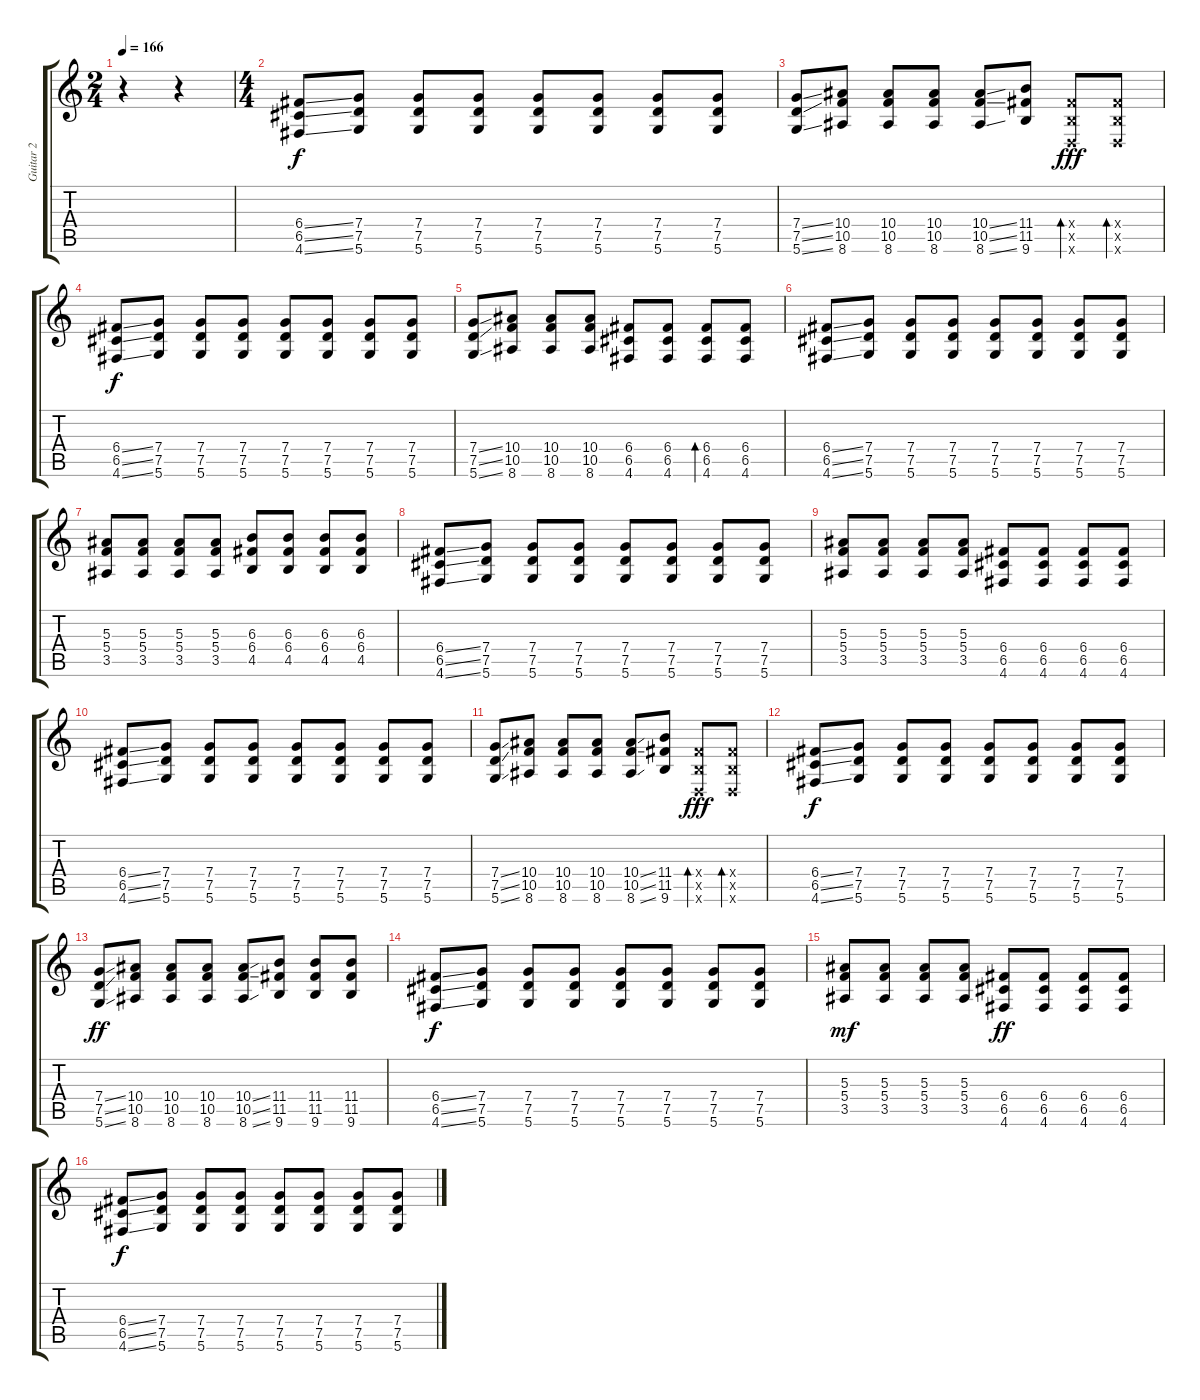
\track ("Guitar 2" "Guitar 2") {instrument overdrivenguitar}
\staff {score tabs}
\tuning (D4 A3 F3 C3 G2 D2) {hide}
\ts (2 4)
\tempo 166
\clef g2
\ks c
r.4{dy f instrument overdrivenguitar} r.4 |
\ts (4 4)
(6.4{ss} 6.5{ss} 4.6{ss}).8 (7.4 7.5 5.6).8 (7.4 7.5 5.6).8 (7.4 7.5 5.6).8 (7.4 7.5 5.6).8 (7.4 7.5 5.6).8 (7.4 7.5 5.6).8 (7.4 7.5 5.6).8 |
(7.4{ss} 7.5{ss} 5.6{ss}).8 (10.4 10.5 8.6).8 (10.4 10.5 8.6).8 (10.4 10.5 8.6).8 (10.4{ss} 10.5{ss} 8.6{ss}).8 (11.4 11.5 9.6).8 (6.4{x} 4.5{x} 0.6{x}).8{bd 60 dy fff} (6.4{x} 4.5{x} 0.6{x}).8{bd 60} |
(6.4{ss} 6.5{ss} 4.6{ss}).8{dy f} (7.4 7.5 5.6).8 (7.4 7.5 5.6).8 (7.4 7.5 5.6).8 (7.4 7.5 5.6).8 (7.4 7.5 5.6).8 (7.4 7.5 5.6).8 (7.4 7.5 5.6).8 |
(7.4{ss} 7.5{ss} 5.6{ss}).8 (10.4 10.5 8.6).8 (10.4 10.5 8.6).8 (10.4 10.5 8.6).8 (6.4 6.5 4.6).8 (6.4 6.5 4.6).8 (6.4 6.5 4.6).8{bd 60} (6.4 6.5 4.6).8 |
(6.4{ss} 6.5{ss} 4.6{ss}).8 (7.4 7.5 5.6).8 (7.4 7.5 5.6).8 (7.4 7.5 5.6).8 (7.4 7.5 5.6).8 (7.4 7.5 5.6).8 (7.4 7.5 5.6).8 (7.4 7.5 5.6).8 |
(5.3 5.4 3.5).8 (5.3 5.4 3.5).8 (5.3 5.4 3.5).8 (5.3 5.4 3.5).8 (6.3 6.4 4.5).8 (6.3 6.4 4.5).8 (6.3 6.4 4.5).8 (6.3 6.4 4.5).8 |
(6.4{ss} 6.5{ss} 4.6{ss}).8 (7.4 7.5 5.6).8 (7.4 7.5 5.6).8 (7.4 7.5 5.6).8 (7.4 7.5 5.6).8 (7.4 7.5 5.6).8 (7.4 7.5 5.6).8 (7.4 7.5 5.6).8 |
(5.3 5.4 3.5).8 (5.3 5.4 3.5).8 (5.3 5.4 3.5).8 (5.3 5.4 3.5).8 (6.4 6.5 4.6).8 (6.4 6.5 4.6).8 (6.4 6.5 4.6).8 (6.4 6.5 4.6).8 |
(6.4{ss} 6.5{ss} 4.6{ss}).8 (7.4 7.5 5.6).8 (7.4 7.5 5.6).8 (7.4 7.5 5.6).8 (7.4 7.5 5.6).8 (7.4 7.5 5.6).8 (7.4 7.5 5.6).8 (7.4 7.5 5.6).8 |
(7.4{ss} 7.5{ss} 5.6{ss}).8 (10.4 10.5 8.6).8 (10.4 10.5 8.6).8 (10.4 10.5 8.6).8 (10.4{ss} 10.5{ss} 8.6{ss}).8 (11.4 11.5 9.6).8 (6.4{x} 4.5{x} 0.6{x}).8{bd 60 dy fff} (6.4{x} 4.5{x} 0.6{x}).8{bd 60} |
(6.4{ss} 6.5{ss} 4.6{ss}).8{dy f} (7.4 7.5 5.6).8 (7.4 7.5 5.6).8 (7.4 7.5 5.6).8 (7.4 7.5 5.6).8 (7.4 7.5 5.6).8 (7.4 7.5 5.6).8 (7.4 7.5 5.6).8 |
(7.4{ss} 7.5{ss} 5.6{ss}).8{dy ff} (10.4 10.5 8.6).8 (10.4 10.5 8.6).8 (10.4 10.5 8.6).8 (10.4{ss} 10.5{ss} 8.6{ss}).8 (11.4 11.5 9.6).8 (11.4 11.5 9.6).8 (11.4 11.5 9.6).8 |
(6.4{ss} 6.5{ss} 4.6{ss}).8{dy f} (7.4 7.5 5.6).8 (7.4 7.5 5.6).8 (7.4 7.5 5.6).8 (7.4 7.5 5.6).8 (7.4 7.5 5.6).8 (7.4 7.5 5.6).8 (7.4 7.5 5.6).8 |
(5.3 5.4 3.5).8{dy mf} (5.3 5.4 3.5).8 (5.3 5.4 3.5).8 (5.3 5.4 3.5).8 (6.4 6.5 4.6).8{dy ff} (6.4 6.5 4.6).8 (6.4 6.5 4.6).8 (6.4 6.5 4.6).8 |
(6.4{ss} 6.5{ss} 4.6{ss}).8{dy f} (7.4 7.5 5.6).8 (7.4 7.5 5.6).8 (7.4 7.5 5.6).8 (7.4 7.5 5.6).8 (7.4 7.5 5.6).8 (7.4 7.5 5.6).8 (7.4 7.5 5.6).8
